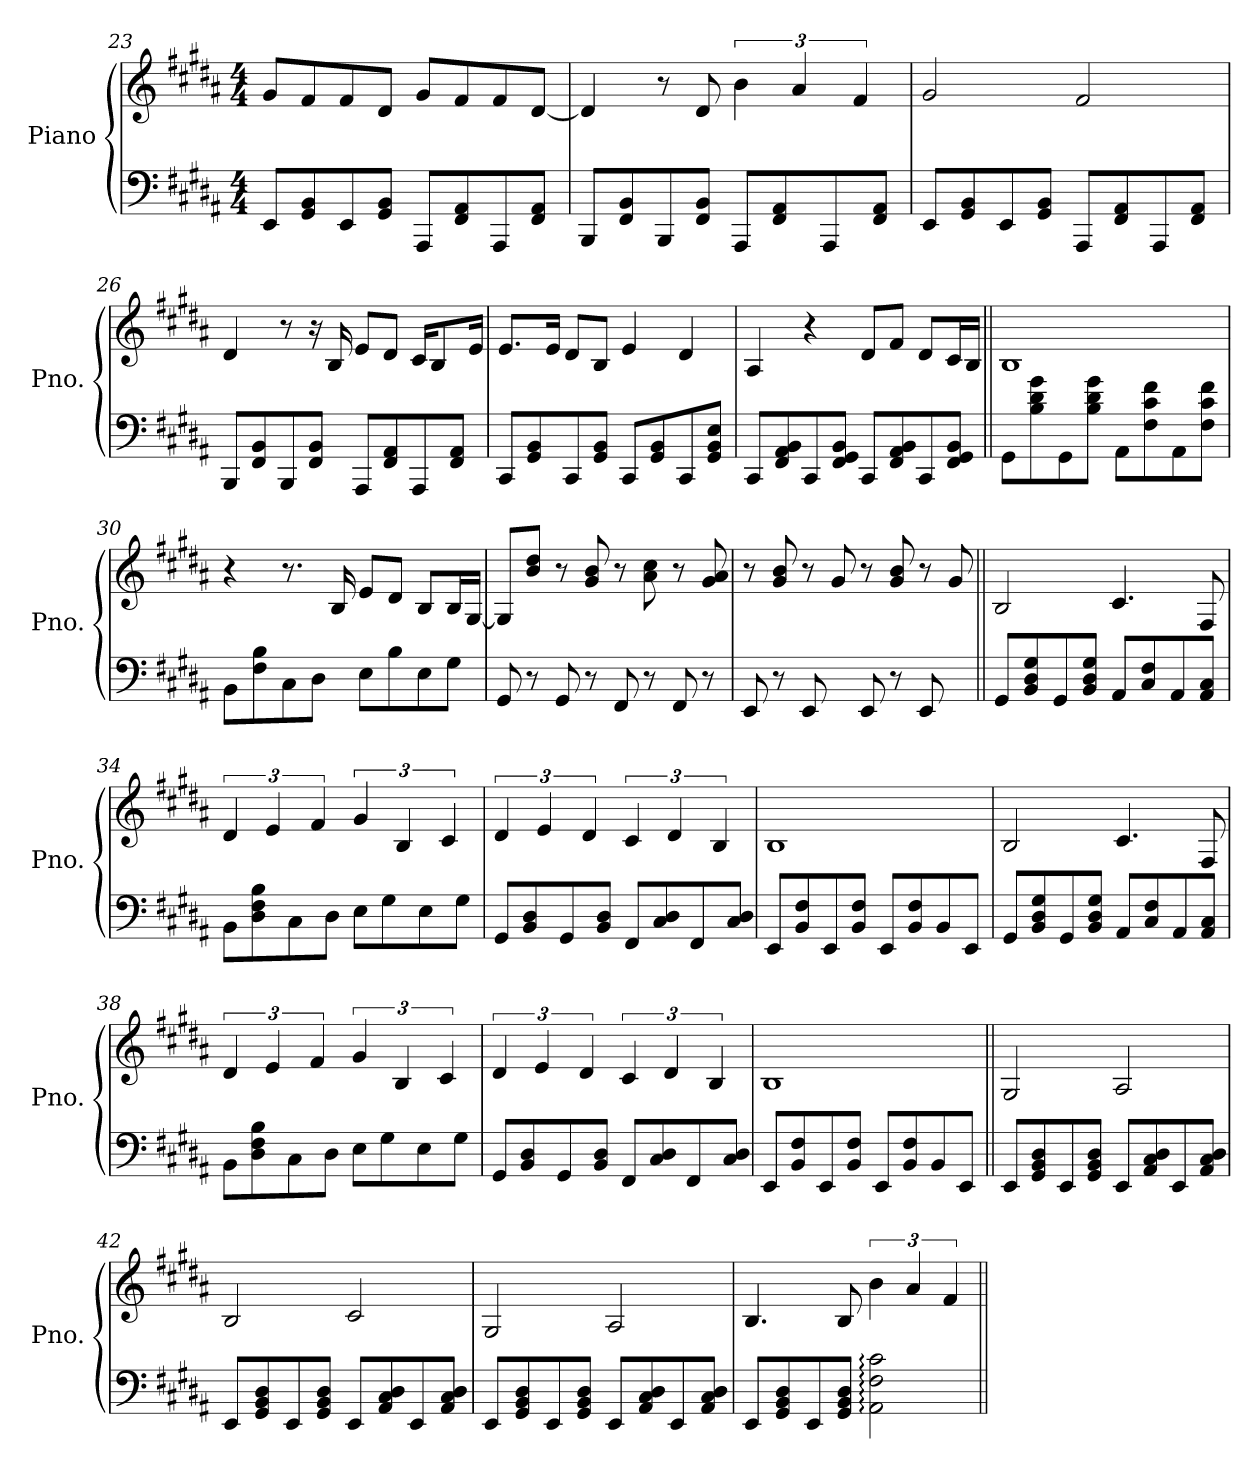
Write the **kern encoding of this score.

**kern	**kern
*part1	*part1
*staff2	*staff1
*I"Piano	*
*I'Pno.	*
*clefF4	*clefG2
*k[f#c#g#d#a#]	*k[f#c#g#d#a#]
*M4/4	*M4/4
=23	=23
8EE/L	8g#/L
8GG#/ 8BB/	8f#/
8EE/	8f#/
8GG#/ 8BB/J	8d#/J
8AAA#/L	8g#/L
8FF#/ 8AA#/	8f#/
8AAA#/	8f#/
8FF#/ 8AA#/J	[8d#/J
=24	=24
8BBB/L	4d#/]
8FF#/ 8BB/	.
8BBB/	8r
8FF#/ 8BB/J	8d#/
8AAA#/L	6b\
8FF#/ 8AA#/	.
.	6a#/
8AAA#/	.
.	6f#/
8FF#/ 8AA#/J	.
!!LO:LB:g=z
=25	=25
8EE/L	2g#/
8GG#/ 8BB/	.
8EE/	.
8GG#/ 8BB/J	.
8AAA#/L	2f#/
8FF#/ 8AA#/	.
8AAA#/	.
8FF#/ 8AA#/J	.
=26	=26
8BBB/L	4d#/
8FF#/ 8BB/	.
8BBB/	8r
8FF#/ 8BB/J	16r
.	16B/
8AAA#/L	8e/L
8FF#/ 8AA#/	8d#/J
8AAA#/	16c#/KL
.	8B/
8FF#/ 8AA#/J	.
.	16e/Jk
=27	=27
8CC#/L	8.e/L
8GG#/ 8BB/	.
.	16e/Jk
8CC#/	8d#/L
8GG#/ 8BB/J	8B/J
8CC#/L	4e/
8GG#/ 8BB/	.
8CC#/	4d#/
8GG#/ 8BB/ 8E/J	.
=28	=28
8CC#/L	4A#/
8FF#/ 8AA#/ 8BB/	.
8CC#/	4r
8FF#/ 8GG#/ 8BB/J	.
8CC#/L	8d#/L
8FF#/ 8AA#/ 8BB/	8f#/J
8CC#/	8d#/L
8FF#/ 8GG#/ 8BB/J	16c#/L
.	16B/JJ
!!LO:LB:g=z
=29||	=29||
8GG#\L	1B
8B\ 8d#\ 8g#\	.
8GG#\	.
8B\ 8d#\ 8g#\J	.
8AA#\L	.
8F#\ 8c#\ 8f#\	.
8AA#\	.
8F#\ 8c#\ 8f#\J	.
=30	=30
8BB\L	4r
8F#\ 8B\	.
8C#\	8.r
8D#\J	.
.	16B/
8E\L	8e/L
8B\	8d#/J
8E\	8B/L
8G#\J	16B/L
.	[16G#/JJ
=31	=31
8GG#/	8G#/L]
8r	8b/ 8dd#/J
8GG#/	8r
8r	8g#/ 8b/
8FF#/	8r
8r	8a#\ 8cc#\
8FF#/	8r
8r	8g#/ 8a#/
!!LO:LB:g=z
=32	=32
8EE/	8r
8r	8g#/ 8b/
8EE/	8r
8ryy	8g#/
8EE/	8r
8r	8g#/ 8b/
8EE/	8r
8ryy	8g#/
=33||	=33||
8GG#/L	2B/
8BB/ 8D#/ 8G#/	.
8GG#/	.
8BB/ 8D#/ 8G#/J	.
8AA#/L	4.c#/
8C#/ 8F#/	.
8AA#/	.
8AA#/ 8C#/J	8F#/
=34	=34
8BB\L	6d#/
8D#\ 8F#\ 8B\	.
.	6e/
8C#\	.
.	6f#/
8D#\J	.
8E\L	6g#/
8G#\	.
.	6B/
8E\	.
.	6c#/
8G#\J	.
=35	=35
8GG#/L	6d#/
8BB/ 8D#/	.
.	6e/
8GG#/	.
.	6d#/
8BB/ 8D#/J	.
8FF#/L	6c#/
8C#/ 8D#/	.
.	6d#/
8FF#/	.
.	6B/
8C#/ 8D#/J	.
!!LO:LB:g=z
=36	=36
8EE/L	1B
8BB/ 8F#/	.
8EE/	.
8BB/ 8F#/J	.
8EE/L	.
8BB/ 8F#/	.
8BB/	.
8EE/J	.
=37	=37
8GG#/L	2B/
8BB/ 8D#/ 8G#/	.
8GG#/	.
8BB/ 8D#/ 8G#/J	.
8AA#/L	4.c#/
8C#/ 8F#/	.
8AA#/	.
8AA#/ 8C#/J	8F#/
=38	=38
8BB\L	6d#/
8D#\ 8F#\ 8B\	.
.	6e/
8C#\	.
.	6f#/
8D#\J	.
8E\L	6g#/
8G#\	.
.	6B/
8E\	.
.	6c#/
8G#\J	.
=39	=39
8GG#/L	6d#/
8BB/ 8D#/	.
.	6e/
8GG#/	.
.	6d#/
8BB/ 8D#/J	.
8FF#/L	6c#/
8C#/ 8D#/	.
.	6d#/
8FF#/	.
.	6B/
8C#/ 8D#/J	.
!!LO:LB:g=z
=40	=40
8EE/L	1B
8BB/ 8F#/	.
8EE/	.
8BB/ 8F#/J	.
8EE/L	.
8BB/ 8F#/	.
8BB/	.
8EE/J	.
=41||	=41||
8EE/L	2G#/
8GG#/ 8BB/ 8D#/	.
8EE/	.
8GG#/ 8BB/ 8D#/J	.
8EE/L	2A#/
8AA#/ 8C#/ 8D#/	.
8EE/	.
8AA#/ 8C#/ 8D#/J	.
=42	=42
8EE/L	2B/
8GG#/ 8BB/ 8D#/	.
8EE/	.
8GG#/ 8BB/ 8D#/J	.
8EE/L	2c#/
8AA#/ 8C#/ 8D#/	.
8EE/	.
8AA#/ 8C#/ 8D#/J	.
=43	=43
8EE/L	2G#/
8GG#/ 8BB/ 8D#/	.
8EE/	.
8GG#/ 8BB/ 8D#/J	.
8EE/L	2A#/
8AA#/ 8C#/ 8D#/	.
8EE/	.
8AA#/ 8C#/ 8D#/J	.
!!LO:PB:g=z
=44	=44
8EE/L	4.B/
8GG#/ 8BB/ 8D#/	.
8EE/	.
8GG#/ 8BB/ 8D#/J	8B/
2AA#\: 2F#\: 2c#\:	6b\
.	6a#/
.	6f#/
=||	=||
*-	*-
